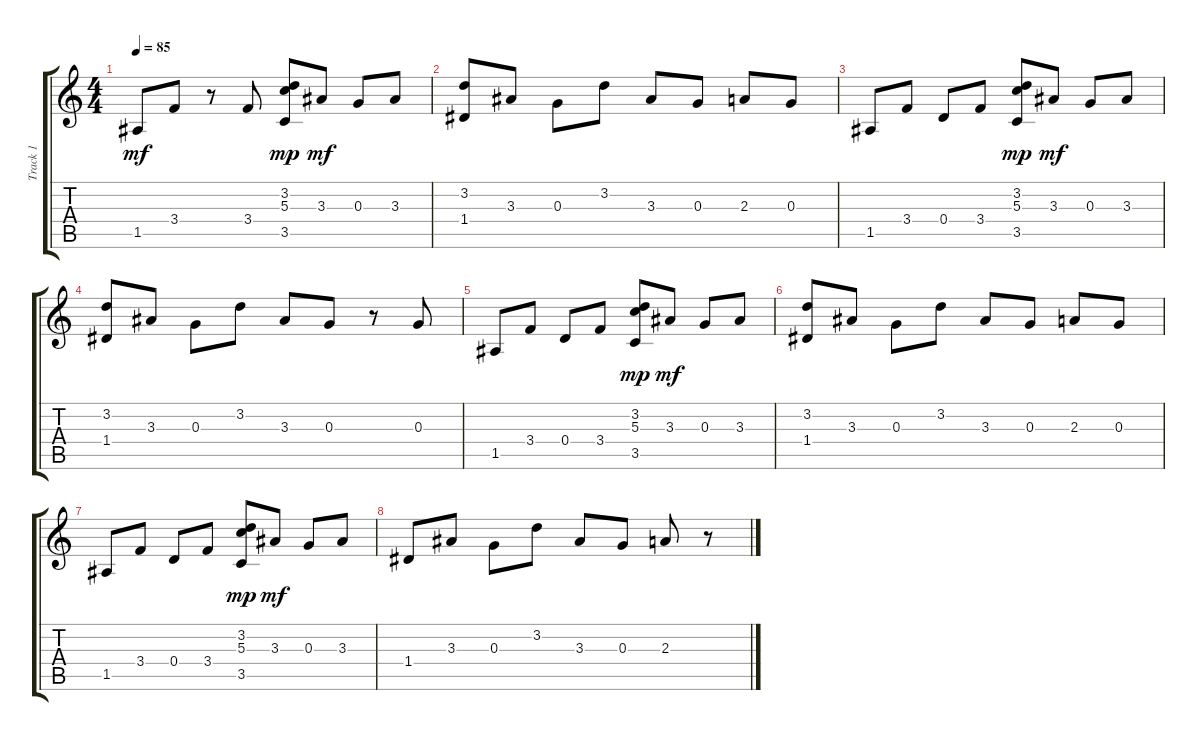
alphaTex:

\track ("Track 1" "Track 1") {instrument acousticguitarnylon}
\staff {score tabs}
\tuning (E4 B3 G3 D3 A2 E2) {hide}
\ts (4 4)
\tempo 85
\clef g2
\ks c
1.5.8{dy mf} 3.4.8 r.8 3.4.8 (3.2 5.3 3.5).8{dy mp} 3.3.8{dy mf} 0.3.8 3.3.8 |
(3.2 1.4).8 3.3.8 0.3.8 3.2.8 3.3.8 0.3.8 2.3.8 0.3.8 |
1.5.8 3.4.8 0.4.8 3.4.8 (3.2 5.3 3.5).8{dy mp} 3.3.8{dy mf} 0.3.8 3.3.8 |
(3.2 1.4).8 3.3.8 0.3.8 3.2.8 3.3.8 0.3.8 r.8 0.3.8 |
1.5.8 3.4.8 0.4.8 3.4.8 (3.2 5.3 3.5).8{dy mp} 3.3.8{dy mf} 0.3.8 3.3.8 |
(3.2 1.4).8 3.3.8 0.3.8 3.2.8 3.3.8 0.3.8 2.3.8 0.3.8 |
1.5.8 3.4.8 0.4.8 3.4.8 (3.2 5.3 3.5).8{dy mp} 3.3.8{dy mf} 0.3.8 3.3.8 |
1.4.8 3.3.8 0.3.8 3.2.8 3.3.8 0.3.8 2.3.8 r.8
